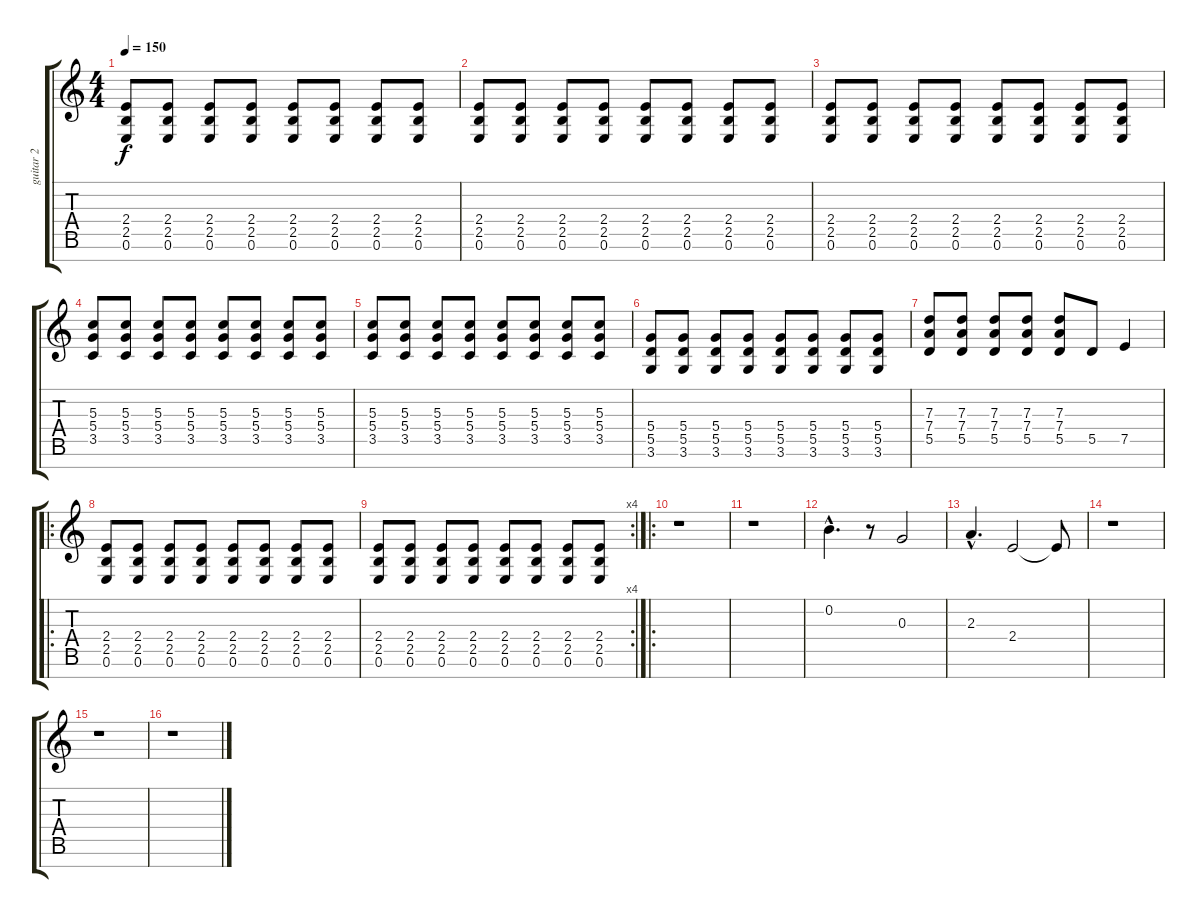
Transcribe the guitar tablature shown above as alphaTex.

\track ("guitar 2" "guitar 2") {instrument distortionguitar}
\staff {score tabs}
\tuning (E4 B3 G3 D3 A2 E2 B1) {hide}
\ts (4 4)
\tempo 150
\clef g2
\ks c
(2.4 2.5 0.6).8{dy f} (2.4 2.5 0.6).8 (2.4 2.5 0.6).8 (2.4 2.5 0.6).8 (2.4 2.5 0.6).8 (2.4 2.5 0.6).8 (2.4 2.5 0.6).8 (2.4 2.5 0.6).8 |
(2.4 2.5 0.6).8 (2.4 2.5 0.6).8 (2.4 2.5 0.6).8 (2.4 2.5 0.6).8 (2.4 2.5 0.6).8 (2.4 2.5 0.6).8 (2.4 2.5 0.6).8 (2.4 2.5 0.6).8 |
(2.4 2.5 0.6).8 (2.4 2.5 0.6).8 (2.4 2.5 0.6).8 (2.4 2.5 0.6).8 (2.4 2.5 0.6).8 (2.4 2.5 0.6).8 (2.4 2.5 0.6).8 (2.4 2.5 0.6).8 |
(5.3 5.4 3.5).8 (5.3 5.4 3.5).8 (5.3 5.4 3.5).8 (5.3 5.4 3.5).8 (5.3 5.4 3.5).8 (5.3 5.4 3.5).8 (5.3 5.4 3.5).8 (5.3 5.4 3.5).8 |
(5.3 5.4 3.5).8 (5.3 5.4 3.5).8 (5.3 5.4 3.5).8 (5.3 5.4 3.5).8 (5.3 5.4 3.5).8 (5.3 5.4 3.5).8 (5.3 5.4 3.5).8 (5.3 5.4 3.5).8 |
(5.4 5.5 3.6).8 (5.4 5.5 3.6).8 (5.4 5.5 3.6).8 (5.4 5.5 3.6).8 (5.4 5.5 3.6).8 (5.4 5.5 3.6).8 (5.4 5.5 3.6).8 (5.4 5.5 3.6).8 |
(7.3 7.4 5.5).8 (7.3 7.4 5.5).8 (7.3 7.4 5.5).8 (7.3 7.4 5.5).8 (7.3 7.4 5.5).8 5.5.8 7.5.4 |
\ro
(2.4 2.5 0.6).8 (2.4 2.5 0.6).8 (2.4 2.5 0.6).8 (2.4 2.5 0.6).8 (2.4 2.5 0.6).8 (2.4 2.5 0.6).8 (2.4 2.5 0.6).8 (2.4 2.5 0.6).8 |
\rc 4
(2.4 2.5 0.6).8 (2.4 2.5 0.6).8 (2.4 2.5 0.6).8 (2.4 2.5 0.6).8 (2.4 2.5 0.6).8 (2.4 2.5 0.6).8 (2.4 2.5 0.6).8 (2.4 2.5 0.6).8 |
\ro
r.1 |
r.1 |
0.2{hac}.4{d} r.8 0.3.2 |
2.3{hac}.4{d} 2.4.2 2.4{t}.8 |
r.1 |
r.1 |
r.1
